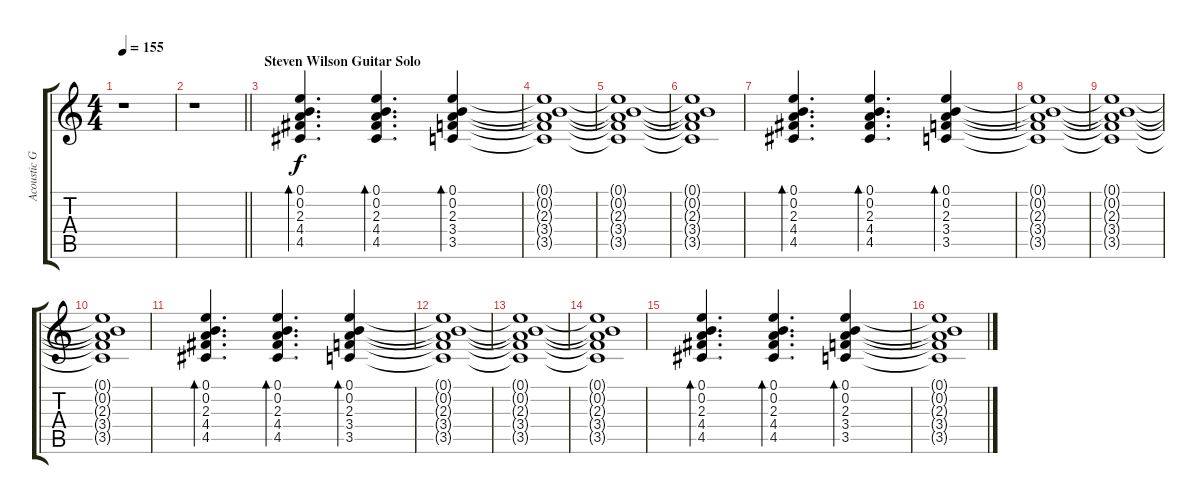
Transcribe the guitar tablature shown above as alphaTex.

\track ("Acoustic Guitar" "Acoustic G") {instrument acousticguitarsteel}
\staff {score tabs}
\tuning (E4 B3 G3 D3 A2 D2) {hide}
\ts (4 4)
\tempo 155
\clef g2
\ks c
r.1{dy f} |
\barLineRight lightlight
r.1 |
\section ("" "Steven Wilson Guitar Solo")
(0.1 0.2 2.3 4.4 4.5).4{d bd 30 volume 7 instrument acousticguitarsteel} (0.1 0.2 2.3 4.4 4.5).4{d bd 30} (0.1 0.2 2.3 3.4 3.5).4{bd 30} |
(0.1{t} 0.2{t} 2.3{t} 3.4{t} 3.5{t}).1 |
(0.1{t} 0.2{t} 2.3{t} 3.4{t} 3.5{t}).1 |
(0.1{t} 0.2{t} 2.3{t} 3.4{t} 3.5{t}).1 |
(0.1 0.2 2.3 4.4 4.5).4{d bd 30} (0.1 0.2 2.3 4.4 4.5).4{d bd 30} (0.1 0.2 2.3 3.4 3.5).4{bd 30} |
(0.1{t} 0.2{t} 2.3{t} 3.4{t} 3.5{t}).1 |
(0.1{t} 0.2{t} 2.3{t} 3.4{t} 3.5{t}).1 |
(0.1{t} 0.2{t} 2.3{t} 3.4{t} 3.5{t}).1 |
(0.1 0.2 2.3 4.4 4.5).4{d bd 30} (0.1 0.2 2.3 4.4 4.5).4{d bd 30} (0.1 0.2 2.3 3.4 3.5).4{bd 30} |
(0.1{t} 0.2{t} 2.3{t} 3.4{t} 3.5{t}).1 |
(0.1{t} 0.2{t} 2.3{t} 3.4{t} 3.5{t}).1 |
(0.1{t} 0.2{t} 2.3{t} 3.4{t} 3.5{t}).1 |
(0.1 0.2 2.3 4.4 4.5).4{d bd 30} (0.1 0.2 2.3 4.4 4.5).4{d bd 30} (0.1 0.2 2.3 3.4 3.5).4{bd 30} |
(0.1{t} 0.2{t} 2.3{t} 3.4{t} 3.5{t}).1
